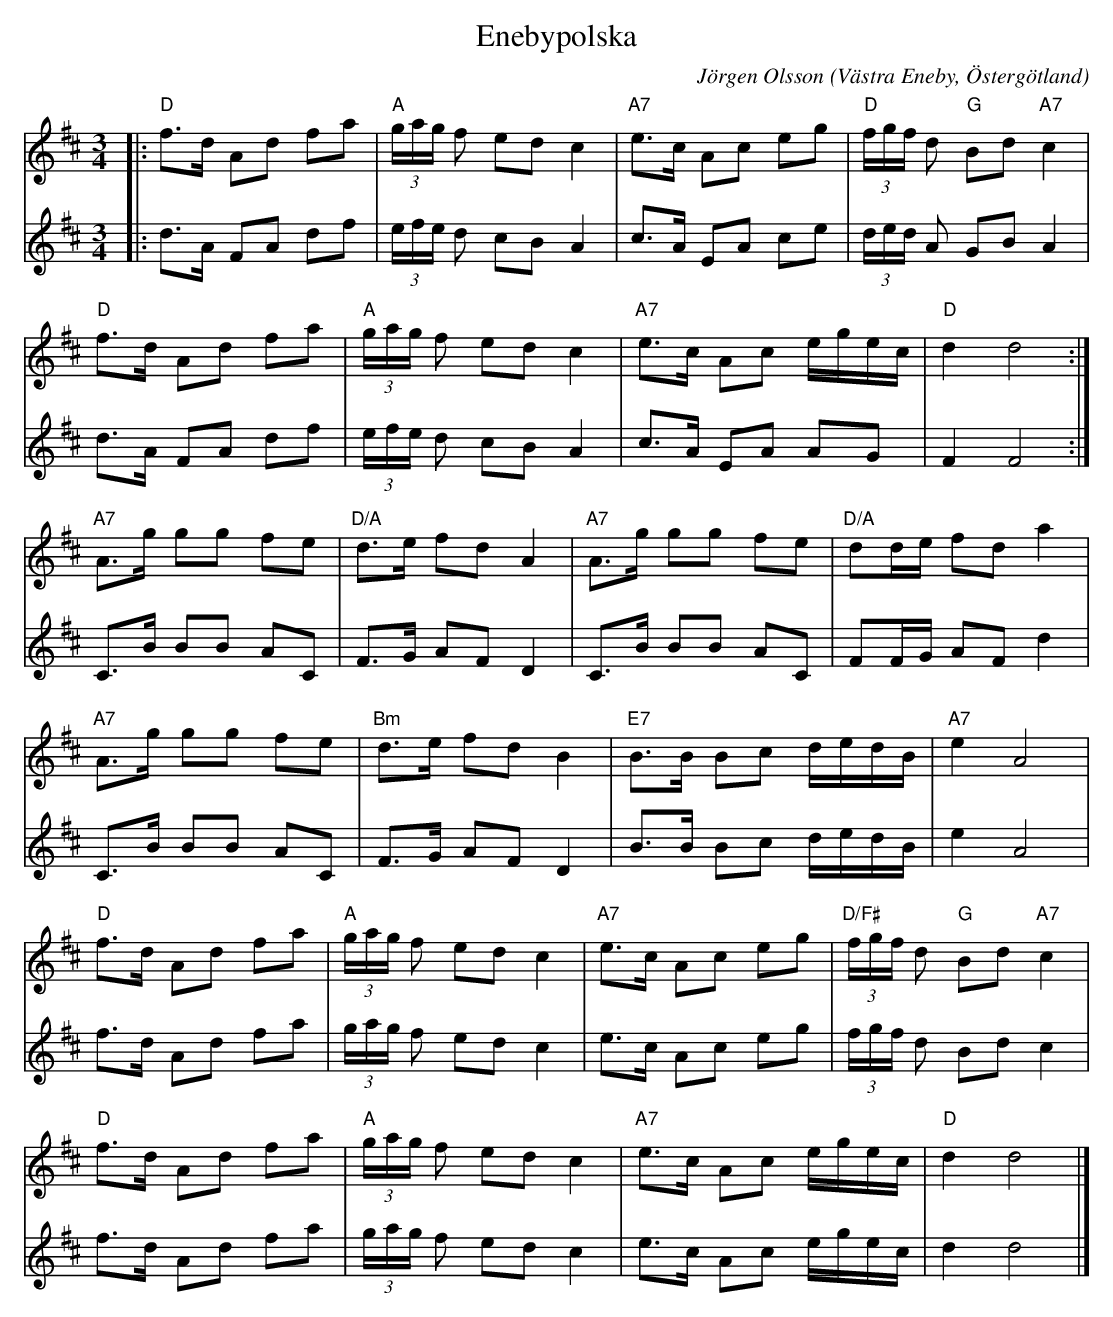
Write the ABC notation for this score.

X:1
T:Enebypolska
C:Jörgen Olsson
O:Västra Eneby, Östergötland
M:3/4
L:1/8
K:D
V:1
|:"D"f>d Ad fa|"A"(3g/a/g/ f ed c2|"A7"e>c Ac eg|"D"(3f/g/f/ d "G"Bd "A7"c2|
"D"f>d Ad fa|"A"(3g/a/g/ f ed c2|"A7"e>c Ac e/g/e/c/|"D"d2 d4:|
"A7"A>g gg fe|"D/A"d>e fd A2|"A7"A>g gg fe|"D/A" dd/e/ fd a2|
"A7"A>g gg fe|"Bm"d>e fd B2|"E7"B>B Bc d/e/d/B/|"A7" e2 A4|
"D"f>d Ad fa|"A"(3g/a/g/ f ed c2|"A7"e>c Ac eg|"D/F#"(3f/g/f/ d "G"Bd "A7"c2|
"D"f>d Ad fa|"A"(3g/a/g/ f ed c2|"A7"e>c Ac e/g/e/c/|"D"d2 d4 |]
V:2
|:d>A FA df|(3e/f/e/ d cB A2|c>A EA ce|(3d/e/d/ A GB A2|
d>A FA df|(3e/f/e/ d cB A2|c>A EA AG|F2 F4:|
C>B BB AC|F>G AF D2|C>B BB AC| FF/G/ AF d2|
C>B BB AC|F>G AF D2|B>B Bc d/e/d/B/| e2 A4|
f>d Ad fa|(3g/a/g/ f ed c2|e>c Ac eg|(3f/g/f/ d Bd c2|
f>d Ad fa|(3g/a/g/ f ed c2|e>c Ac e/g/e/c/|d2 d4 |]
